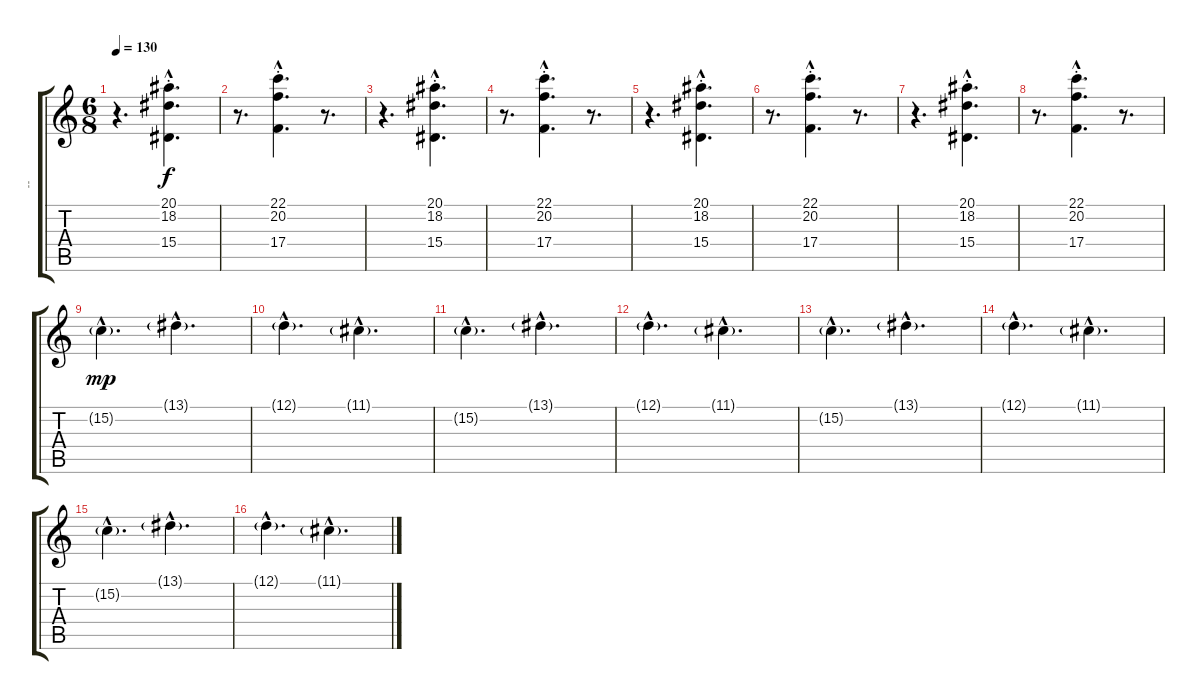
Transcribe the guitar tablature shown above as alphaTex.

\track ("--" "--") {instrument stringensemble1}
\staff {score tabs}
\tuning (D4 A3 F3 C3 G2 C2) {hide}
\ts (6 8)
\section ("" "")
\tempo 130
\clef g2
\ks c
r.4{d dy f} (20.1{hac st} 18.2{hac st} 15.4{hac st}).4{d} |
r.8{d} (22.1{hac st} 20.2{hac st} 17.4{hac st}).4{d} r.8{d} |
r.4{d} (20.1{hac st} 18.2{hac st} 15.4{hac st}).4{d} |
r.8{d} (22.1{hac st} 20.2{hac st} 17.4{hac st}).4{d} r.8{d} |
r.4{d} (20.1{hac st} 18.2{hac st} 15.4{hac st}).4{d} |
r.8{d} (22.1{hac st} 20.2{hac st} 17.4{hac st}).4{d} r.8{d} |
r.4{d} (20.1{hac st} 18.2{hac st} 15.4{hac st}).4{d} |
r.8{d} (22.1{hac st} 20.2{hac st} 17.4{hac st}).4{d} r.8{d} |
\section ("" "")
15.2{g hac}.4{d dy mp} 13.1{g hac}.4{d} |
12.1{g hac}.4{d} 11.1{g hac}.4{d} |
15.2{g hac}.4{d} 13.1{g hac}.4{d} |
12.1{g hac}.4{d} 11.1{g hac}.4{d} |
15.2{g hac}.4{d} 13.1{g hac}.4{d} |
12.1{g hac}.4{d} 11.1{g hac}.4{d} |
15.2{g hac}.4{d} 13.1{g hac}.4{d} |
12.1{g hac}.4{d} 11.1{g hac}.4{d}
